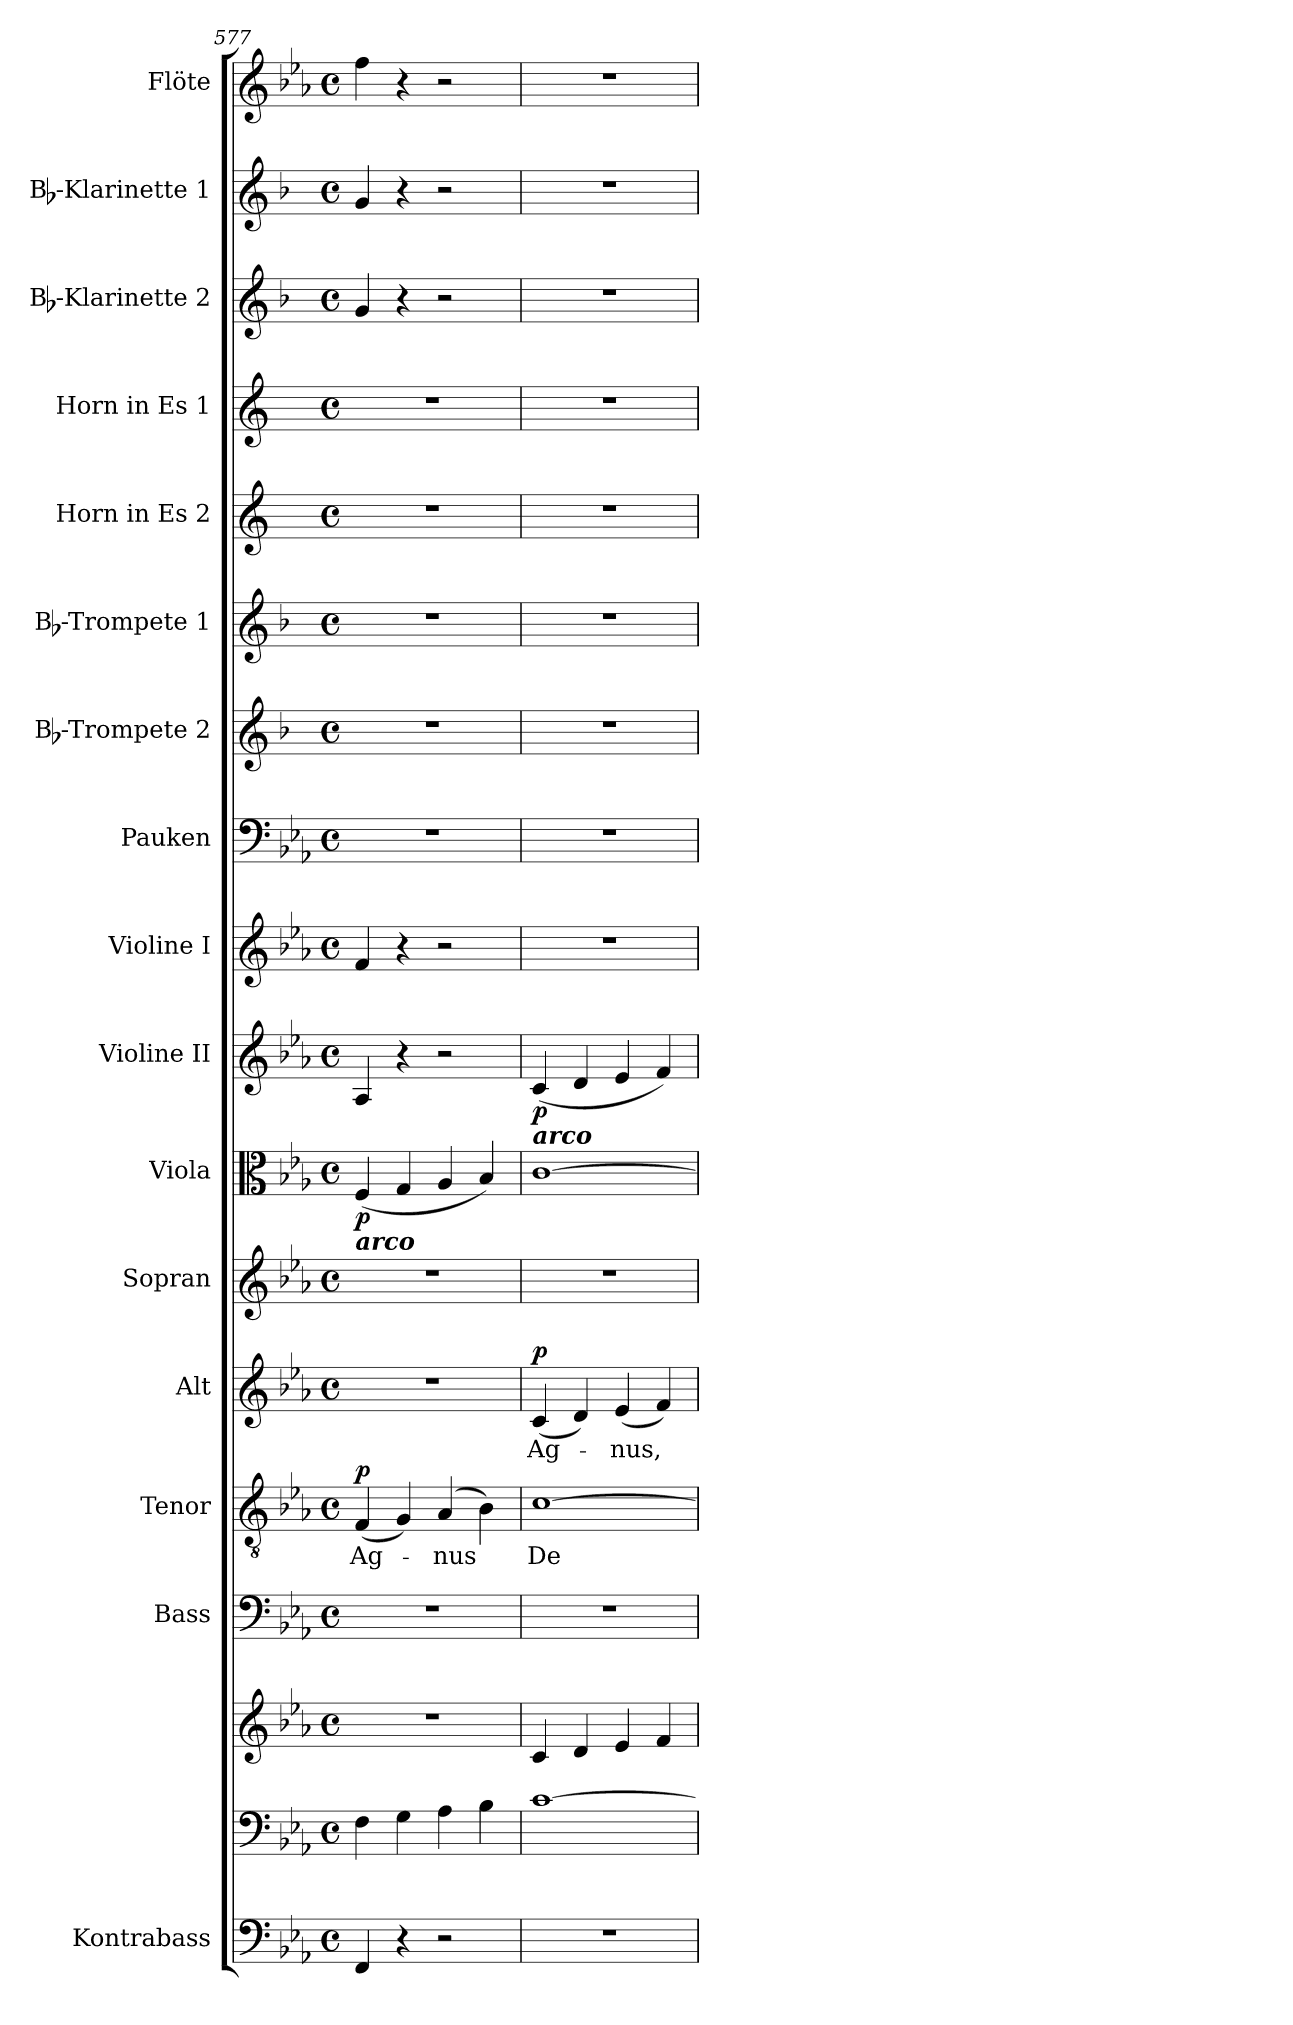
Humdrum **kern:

**kern	**kern	**kern	**kern	**kern	**text	**dynam	**kern	**text	**dynam	**kern	**kern	**dynam	**kern	**dynam	**kern	**kern	**kern	**kern	**kern	**kern	**kern	**kern	**kern
*part17	*part16	*part16	*part15	*part14	*part14	*part14	*part13	*part13	*part13	*part12	*part11	*part11	*part10	*part10	*part9	*part8	*part7	*part6	*part5	*part4	*part3	*part2	*part1
*staff18	*staff17	*staff16	*staff15	*staff14	*staff14	*staff14	*staff13	*staff13	*staff13	*staff12	*staff11	*staff11	*staff10	*staff10	*staff9	*staff8	*staff7	*staff6	*staff5	*staff4	*staff3	*staff2	*staff1
*I"Kontrabass	*	*	*I"Bass	*I"Tenor	*	*	*I"Alt	*	*	*I"Sopran	*I"Viola	*	*I"Violine II	*	*I"Violine I	*I"Pauken	*I"Bb-Trompete 2	*I"Bb-Trompete 1	*I"Horn in Es 2	*I"Horn in Es 1	*I"Bb-Klarinette 2	*I"Bb-Klarinette 1	*I"Flöte
*I'Kb.	*	*	*I'B.	*I'T.	*	*	*I'A.	*	*	*I'S.	*I'Vla.	*	*I'Vl. II	*	*I'Vl. I	*I'Pk.	*I'Bb Trp. 2	*I'Bb Trp. 1	*	*	*I'Bb Kl. 2	*I'Bb Kl. 1	*I'Fl.
*clefF4	*clefF4	*clefG2	*clefF4	*clefGv2	*	*	*clefG2	*	*	*clefG2	*clefC3	*	*clefG2	*	*clefG2	*clefF4	*clefG2	*clefG2	*clefG2	*clefG2	*clefG2	*clefG2	*clefG2
*ITrd7c12	*	*	*	*	*	*	*	*	*	*	*	*	*	*	*	*	*ITrd1c2	*ITrd1c2	*ITrd5c9	*ITrd5c9	*ITrd1c2	*ITrd1c2	*
*k[b-e-a-]	*k[b-e-a-]	*k[b-e-a-]	*k[b-e-a-]	*k[b-e-a-]	*	*	*k[b-e-a-]	*	*	*k[b-e-a-]	*k[b-e-a-]	*	*k[b-e-a-]	*	*k[b-e-a-]	*k[b-e-a-]	*k[b-e-a-]	*k[b-e-a-]	*k[b-e-a-]	*k[b-e-a-]	*k[b-e-a-]	*k[b-e-a-]	*k[b-e-a-]
*E-:	*E-:	*E-:	*E-:	*E-:	*	*	*E-:	*	*	*E-:	*E-:	*	*E-:	*	*E-:	*E-:	*E-:	*E-:	*E-:	*E-:	*E-:	*E-:	*E-:
*M4/4	*M4/4	*M4/4	*M4/4	*M4/4	*	*	*M4/4	*	*	*M4/4	*M4/4	*	*M4/4	*	*M4/4	*M4/4	*M4/4	*M4/4	*M4/4	*M4/4	*M4/4	*M4/4	*M4/4
*met(c)	*met(c)	*met(c)	*met(c)	*met(c)	*	*	*met(c)	*	*	*met(c)	*met(c)	*	*met(c)	*	*met(c)	*met(c)	*met(c)	*met(c)	*met(c)	*met(c)	*met(c)	*met(c)	*met(c)
=577	=577	=577	=577	=577	=577	=577	=577	=577	=577	=577	=577	=577	=577	=577	=577	=577	=577	=577	=577	=577	=577	=577	=577
!	!	!	!	!	!	!	!	!	!	!	!LO:TX:b:Bi:t=arco	!	!	!	!	!	!	!	!	!	!	!	!
!	!	!	!	!	!LO:LY:b	!LO:DY:a	!	!	!	!	!	!LO:DY:b	!	!	!	!	!	!	!	!	!	!	!
4FFF/	4F\	1r	1r	(<4F/	Ag-	p	1r	.	.	1r	(<4F/	p	4A-/	.	4f/	1r	1r	1r	1r	1r	4f/	4f/	4ff\
4r	4G\	.	.	4G/)	.	.	.	.	.	.	4G/	.	4r	.	4r	.	.	.	.	.	4r	4r	4r
!	!	!	!	!	!LO:LY:b	!	!	!	!	!	!	!	!	!	!	!	!	!	!	!	!	!	!
2r	4A-\	.	.	(4A-/	-nus	.	.	.	.	.	4A-/	.	2r	.	2r	.	.	.	.	.	2r	2r	2r
.	4B-\	.	.	4B-\)	.	.	.	.	.	.	4B-/)	.	.	.	.	.	.	.	.	.	.	.	.
=578	=578	=578	=578	=578	=578	=578	=578	=578	=578	=578	=578	=578	=578	=578	=578	=578	=578	=578	=578	=578	=578	=578	=578
!	!	!	!	!	!	!	!	!	!	!	!	!	!LO:TX:b:Bi:t=arco	!	!	!	!	!	!	!	!	!	!
!	!	!	!	!	!LO:LY:b	!	!	!LO:LY:b	!LO:DY:a	!	!	!	!	!LO:DY:b	!	!	!	!	!	!	!	!	!
1r	[1c	4c/	1r	[1c	De-	.	(<4c/	Ag-	p	1r	[1c	.	(<4c/	p	1r	1r	1r	1r	1r	1r	1r	1r	1r
.	.	4d/	.	.	.	.	4d/)	.	.	.	.	.	4d/	.	.	.	.	.	.	.	.	.	.
!	!	!	!	!	!	!	!	!LO:LY:b	!	!	!	!	!	!	!	!	!	!	!	!	!	!	!
.	.	4e-/	.	.	.	.	(<4e-/	-nus,	.	.	.	.	4e-/	.	.	.	.	.	.	.	.	.	.
.	.	4f/	.	.	.	.	4f/)	.	.	.	.	.	4f/)	.	.	.	.	.	.	.	.	.	.
=	=	=	=	=	=	=	=	=	=	=	=	=	=	=	=	=	=	=	=	=	=	=	=
*-	*-	*-	*-	*-	*-	*-	*-	*-	*-	*-	*-	*-	*-	*-	*-	*-	*-	*-	*-	*-	*-	*-	*-
